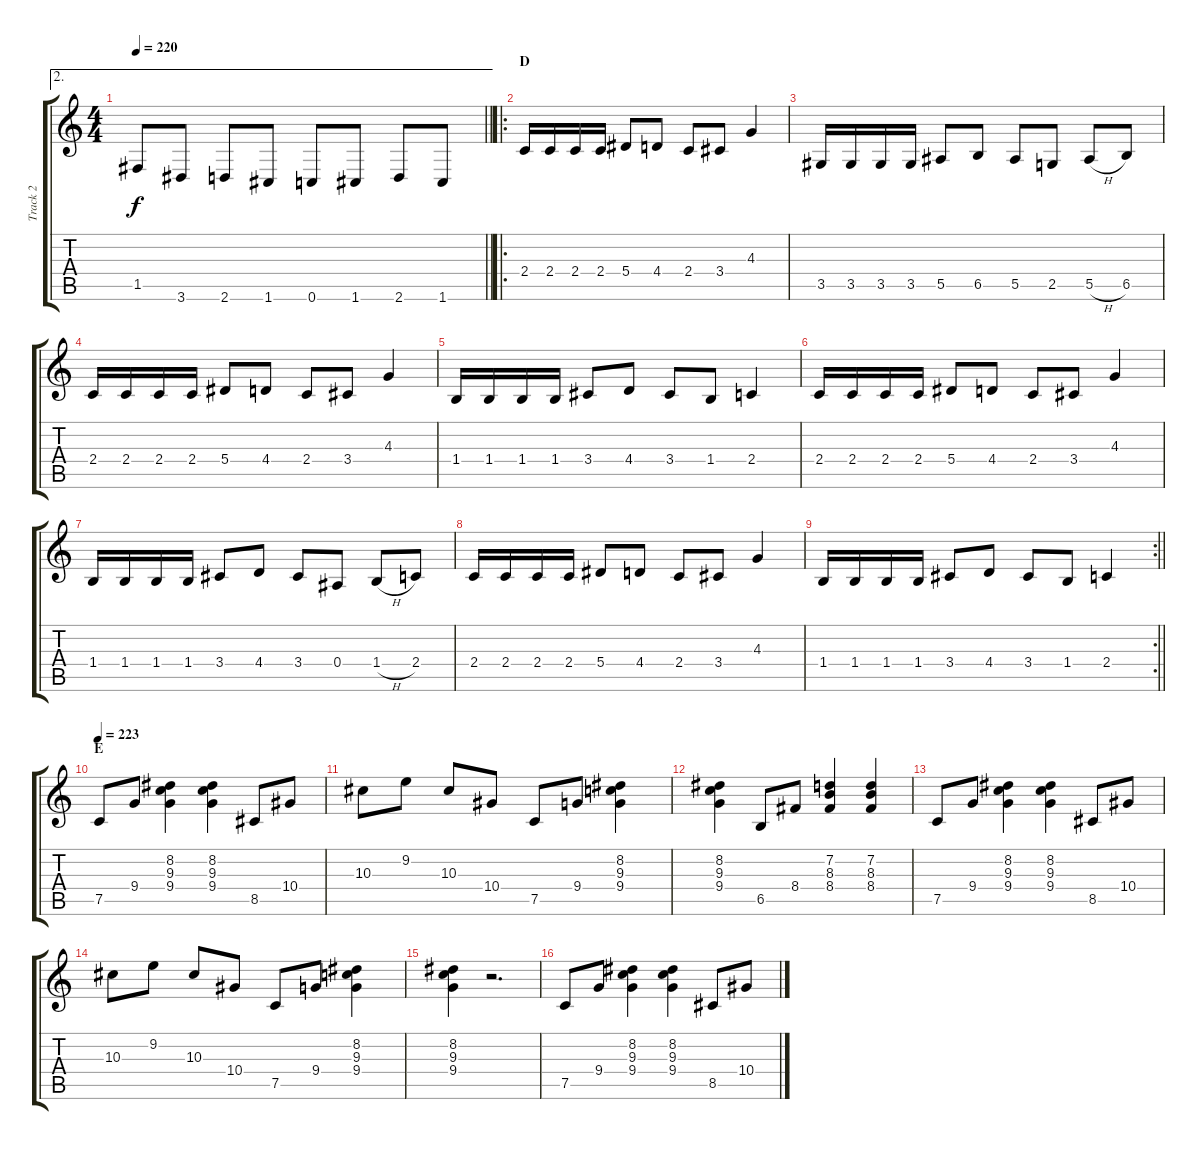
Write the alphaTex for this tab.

\track ("Track 2" "Track 2") {instrument distortionguitar}
\staff {score tabs}
\tuning (C4 G3 Eb3 Bb2 F2 C2) {hide}
\ae 2
\ts (4 4)
\tempo 220
\clef g2
\barLineRight lightlight
\ks c
1.5.8{dy f} 3.6.8 2.6.8 1.6.8 0.6.8 1.6.8 2.6.8 1.6.8 |
\ro
\section ("" "D")
2.4.16 2.4.16 2.4.16 2.4.16 5.4.8 4.4.8 2.4.8 3.4.8 4.3.4 |
3.5.16 3.5.16 3.5.16 3.5.16 5.5.8 6.5.8 5.5.8 2.5.8 5.5{h}.8 6.5.8 |
2.4.16 2.4.16 2.4.16 2.4.16 5.4.8 4.4.8 2.4.8 3.4.8 4.3.4 |
1.4.16 1.4.16 1.4.16 1.4.16 3.4.8 4.4.8 3.4.8 1.4.8 2.4.4 |
2.4.16 2.4.16 2.4.16 2.4.16 5.4.8 4.4.8 2.4.8 3.4.8 4.3.4 |
1.4.16 1.4.16 1.4.16 1.4.16 3.4.8 4.4.8 3.4.8 0.4.8 1.4{h}.8 2.4.8 |
2.4.16 2.4.16 2.4.16 2.4.16 5.4.8 4.4.8 2.4.8 3.4.8 4.3.4 |
\rc 2
\barLineRight lightlight
1.4.16 1.4.16 1.4.16 1.4.16 3.4.8 4.4.8 3.4.8 1.4.8 2.4.4 |
\section ("" "E")
\tempo 223
7.5.8 9.4.8 (8.2 9.3 9.4).4 (8.2 9.3 9.4).4 8.5.8 10.4.8 |
10.3.8 9.2.8 10.3.8 10.4.8 7.5.8 9.4.8 (8.2 9.3 9.4).4 |
(8.2 9.3 9.4).4 6.5.8 8.4.8 (7.2 8.3 8.4).4 (7.2 8.3 8.4).4 |
7.5.8 9.4.8 (8.2 9.3 9.4).4 (8.2 9.3 9.4).4 8.5.8 10.4.8 |
10.3.8 9.2.8 10.3.8 10.4.8 7.5.8 9.4.8 (8.2 9.3 9.4).4 |
(8.2 9.3 9.4).4 r.2{d} |
7.5.8 9.4.8 (8.2 9.3 9.4).4 (8.2 9.3 9.4).4 8.5.8 10.4.8
